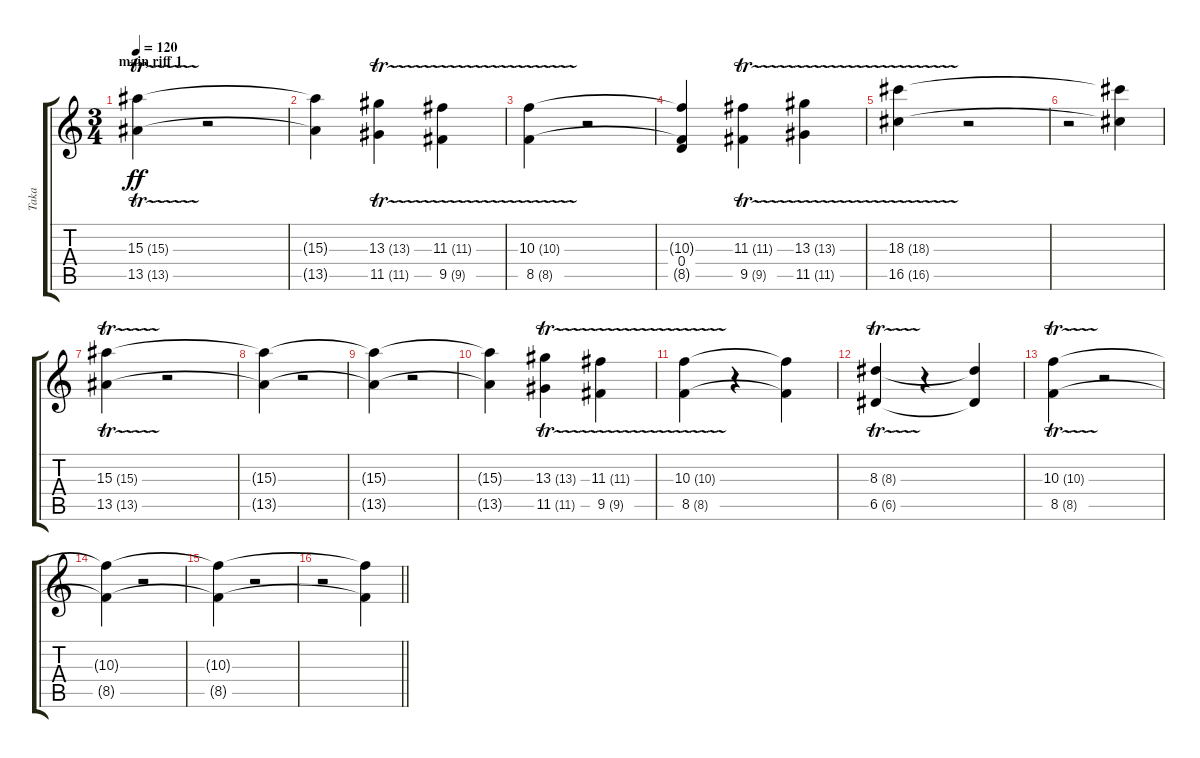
\track ("Taka" "Taka") {instrument electricguitarjazz}
\staff {score tabs}
\tuning (E4 B3 G3 D3 A2 E2) {hide}
\ts (3 4)
\section ("" "main riff 1")
\tempo 120
\clef g2
\ks c
(15.3{tr (15 16)} 13.5{tr (13 16)}).4{dy ff instrument overdrivenguitar} r.2 |
(15.3{t} 13.5{t}).4 (13.3{tr (13 16)} 11.5{tr (11 16)}).4 (11.3{tr (11 16)} 9.5{tr (9 16)}).4 |
(10.3{tr (10 16)} 8.5{tr (8 16)}).4 r.2 |
(10.3{t} 0.4 8.5{t}).4 (11.3{tr (11 16)} 9.5{tr (9 16)}).4 (13.3{tr (13 16)} 11.5{tr (11 16)}).4 |
(18.3{tr (18 16)} 16.5{tr (16 16)}).4 r.2 |
r.2 (18.3{t} 16.5{t}).4 |
(15.3{tr (15 16)} 13.5{tr (13 16)}).4 r.2 |
(15.3{t} 13.5{t}).4 r.2 |
(15.3{t} 13.5{t}).4 r.2 |
(15.3{t} 13.5{t}).4 (13.3{tr (13 16)} 11.5{tr (11 16)}).4 (11.3{tr (11 16)} 9.5{tr (9 16)}).4 |
(10.3{tr (10 16)} 8.5{tr (8 16)}).4 r.4 (10.3{t} 8.5{t}).4 |
(8.3{tr (8 16)} 6.5{tr (6 16)}).4 r.4 (8.3{t} 6.5{t}).4 |
(10.3{tr (10 16)} 8.5{tr (8 16)}).4 r.2 |
(10.3{t} 8.5{t}).4 r.2 |
(10.3{t} 8.5{t}).4 r.2 |
\barLineRight lightlight
r.2 (10.3{t} 8.5{t}).4
